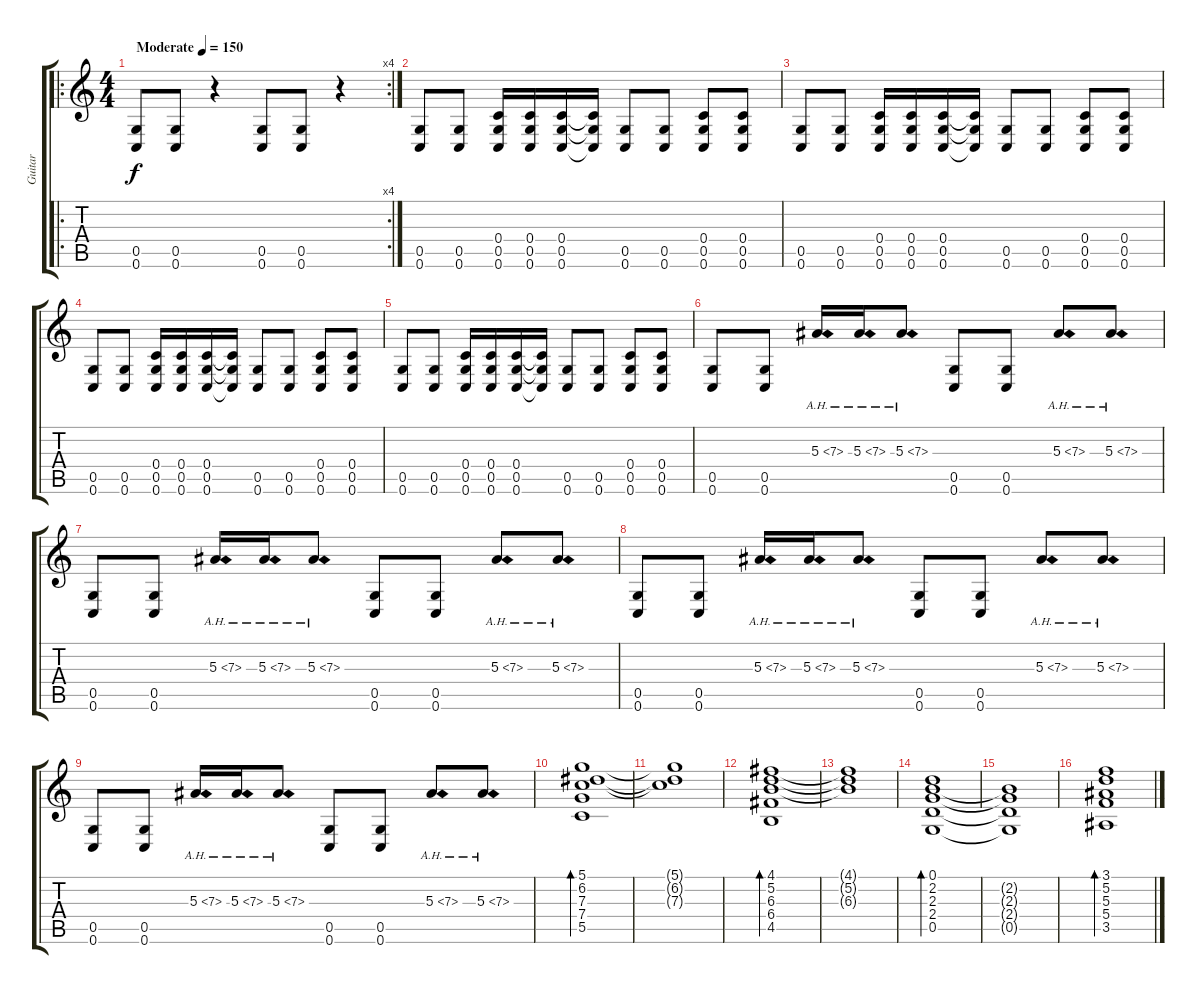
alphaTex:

\track ("Guitar" "Guitar") {instrument distortionguitar}
\staff {score tabs}
\tuning (D4 A3 F3 C3 G2 C2) {hide}
\ro
\rc 4
\ts (4 4)
\tempo (150 "Moderate")
\clef g2
\ks c
(0.5 0.6).8{dy f instrument distortionguitar} (0.5 0.6).8 r.4 (0.5 0.6).8 (0.5 0.6).8 r.4 |
(0.5 0.6).8 (0.5 0.6).8 (0.4 0.5 0.6).16 (0.4 0.5 0.6).16 (0.4 0.5 0.6).16 (0.4{t} 0.5{t} 0.6{t}).16 (0.5 0.6).8 (0.5 0.6).8 (0.4 0.5 0.6).8 (0.4 0.5 0.6).8 |
(0.5 0.6).8 (0.5 0.6).8 (0.4 0.5 0.6).16 (0.4 0.5 0.6).16 (0.4 0.5 0.6).16 (0.4{t} 0.5{t} 0.6{t}).16 (0.5 0.6).8 (0.5 0.6).8 (0.4 0.5 0.6).8 (0.4 0.5 0.6).8 |
(0.5 0.6).8 (0.5 0.6).8 (0.4 0.5 0.6).16 (0.4 0.5 0.6).16 (0.4 0.5 0.6).16 (0.4{t} 0.5{t} 0.6{t}).16 (0.5 0.6).8 (0.5 0.6).8 (0.4 0.5 0.6).8 (0.4 0.5 0.6).8 |
(0.5 0.6).8 (0.5 0.6).8 (0.4 0.5 0.6).16 (0.4 0.5 0.6).16 (0.4 0.5 0.6).16 (0.4{t} 0.5{t} 0.6{t}).16 (0.5 0.6).8 (0.5 0.6).8 (0.4 0.5 0.6).8 (0.4 0.5 0.6).8 |
(0.5 0.6).8 (0.5 0.6).8 5.3{ah 2}.16 5.3{ah 2}.16 5.3{ah 2}.8 (0.5 0.6).8 (0.5 0.6).8 5.3{ah 2}.8 5.3{ah 2}.8 |
(0.5 0.6).8 (0.5 0.6).8 5.3{ah 2}.16 5.3{ah 2}.16 5.3{ah 2}.8 (0.5 0.6).8 (0.5 0.6).8 5.3{ah 2}.8 5.3{ah 2}.8 |
(0.5 0.6).8 (0.5 0.6).8 5.3{ah 2}.16 5.3{ah 2}.16 5.3{ah 2}.8 (0.5 0.6).8 (0.5 0.6).8 5.3{ah 2}.8 5.3{ah 2}.8 |
(0.5 0.6).8 (0.5 0.6).8 5.3{ah 2}.16 5.3{ah 2}.16 5.3{ah 2}.8 (0.5 0.6).8 (0.5 0.6).8 5.3{ah 2}.8 5.3{ah 2}.8 |
(5.1 6.2 7.3 7.4 5.5).1{bd 480 instrument electricguitarclean} |
(5.1{t} 6.2{t} 7.3{t}).1 |
(4.1 5.2 6.3 6.4 4.5).1{bd 480} |
(4.1{t} 5.2{t} 6.3{t}).1 |
(0.1 2.2 2.3 2.4 0.5).1{bd 480} |
(2.2{t} 2.3{t} 2.4{t} 0.5{t}).1 |
(3.1 5.2 5.3 5.4 3.5).1{bd 480}
